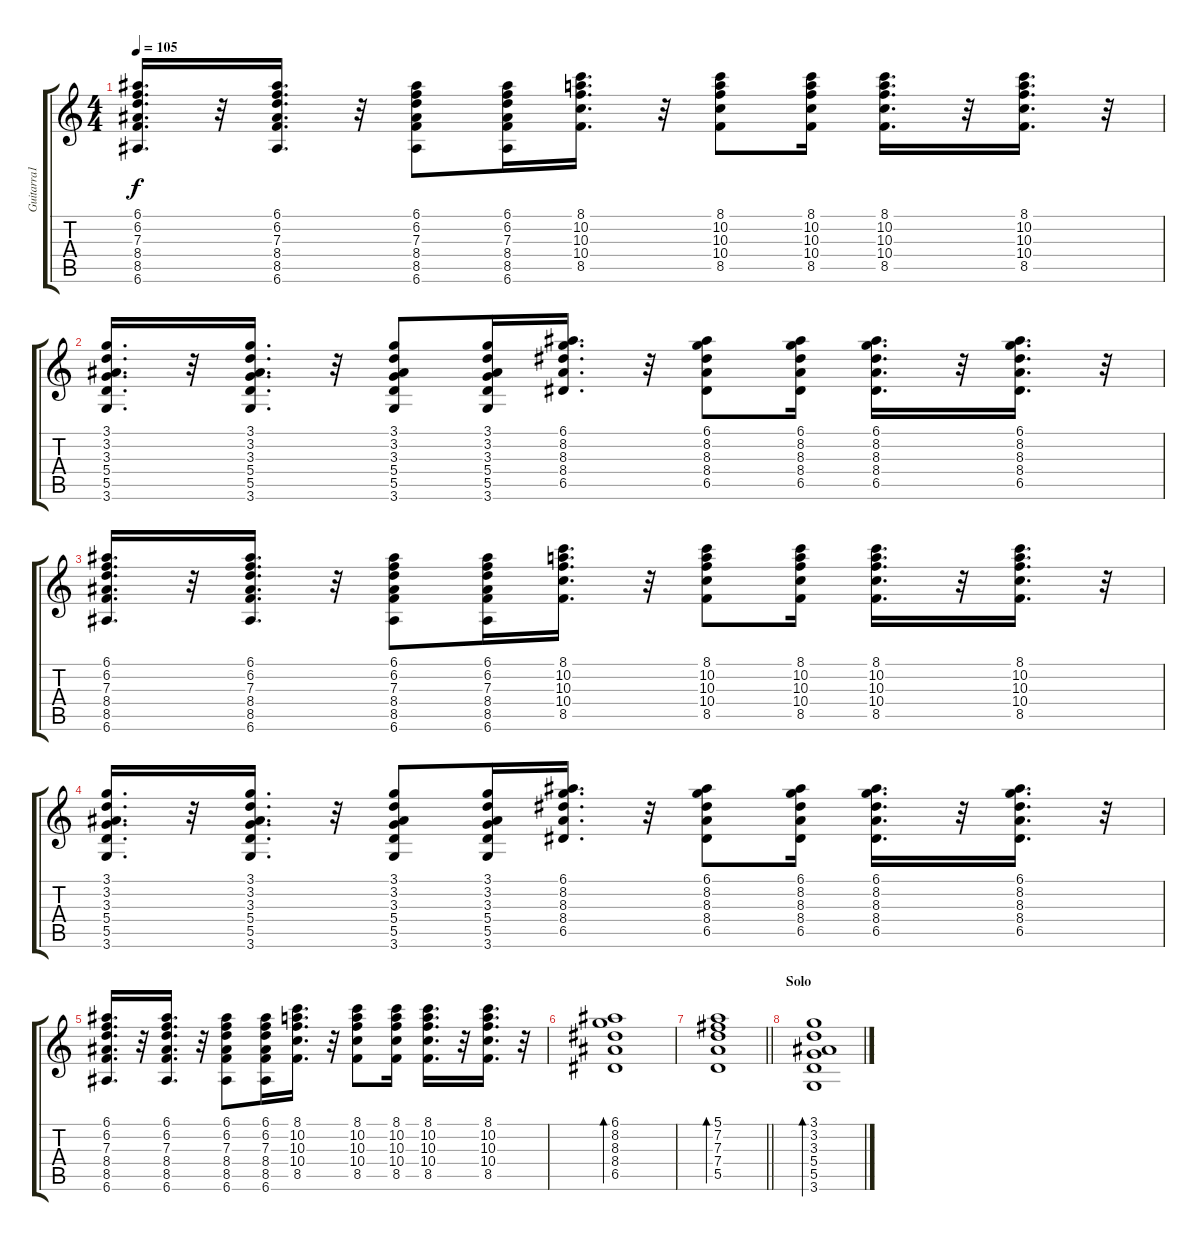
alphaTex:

\track ("Guitarra1" "Guitarra1") {instrument overdrivenguitar}
\staff {score tabs}
\tuning (E4 B3 G3 D3 A2 E2) {hide}
\ts (4 4)
\tempo 105
\clef g2
\ks c
(6.1 6.2 7.3 8.4 8.5 6.6).16{d dy f} r.32 (6.1 6.2 7.3 8.4 8.5 6.6).16{d} r.32 (6.1 6.2 7.3 8.4 8.5 6.6).8 (6.1 6.2 7.3 8.4 8.5 6.6).16 (8.1 10.2 10.3 10.4 8.5).16{d} r.32 (8.1 10.2 10.3 10.4 8.5).8 (8.1 10.2 10.3 10.4 8.5).16 (8.1 10.2 10.3 10.4 8.5).16{d} r.32 (8.1 10.2 10.3 10.4 8.5).16{d} r.32 |
(3.1 3.2 3.3 5.4 5.5 3.6).16{d} r.32 (3.1 3.2 3.3 5.4 5.5 3.6).16{d} r.32 (3.1 3.2 3.3 5.4 5.5 3.6).8 (3.1 3.2 3.3 5.4 5.5 3.6).16 (6.1 8.2 8.3 8.4 6.5).16{d} r.32 (6.1 8.2 8.3 8.4 6.5).8 (6.1 8.2 8.3 8.4 6.5).16 (6.1 8.2 8.3 8.4 6.5).16{d} r.32 (6.1 8.2 8.3 8.4 6.5).16{d} r.32 |
(6.1 6.2 7.3 8.4 8.5 6.6).16{d} r.32 (6.1 6.2 7.3 8.4 8.5 6.6).16{d} r.32 (6.1 6.2 7.3 8.4 8.5 6.6).8 (6.1 6.2 7.3 8.4 8.5 6.6).16 (8.1 10.2 10.3 10.4 8.5).16{d} r.32 (8.1 10.2 10.3 10.4 8.5).8 (8.1 10.2 10.3 10.4 8.5).16 (8.1 10.2 10.3 10.4 8.5).16{d} r.32 (8.1 10.2 10.3 10.4 8.5).16{d} r.32 |
(3.1 3.2 3.3 5.4 5.5 3.6).16{d} r.32 (3.1 3.2 3.3 5.4 5.5 3.6).16{d} r.32 (3.1 3.2 3.3 5.4 5.5 3.6).8 (3.1 3.2 3.3 5.4 5.5 3.6).16 (6.1 8.2 8.3 8.4 6.5).16{d} r.32 (6.1 8.2 8.3 8.4 6.5).8 (6.1 8.2 8.3 8.4 6.5).16 (6.1 8.2 8.3 8.4 6.5).16{d} r.32 (6.1 8.2 8.3 8.4 6.5).16{d} r.32 |
(6.1 6.2 7.3 8.4 8.5 6.6).16{d} r.32 (6.1 6.2 7.3 8.4 8.5 6.6).16{d} r.32 (6.1 6.2 7.3 8.4 8.5 6.6).8 (6.1 6.2 7.3 8.4 8.5 6.6).16 (8.1 10.2 10.3 10.4 8.5).16{d} r.32 (8.1 10.2 10.3 10.4 8.5).8 (8.1 10.2 10.3 10.4 8.5).16 (8.1 10.2 10.3 10.4 8.5).16{d} r.32 (8.1 10.2 10.3 10.4 8.5).16{d} r.32 |
(6.1 8.2 8.3 8.4 6.5).1{bd 60} |
\barLineRight lightlight
(5.1 7.2 7.3 7.4 5.5).1{bd 60} |
\section ("" "Solo")
(3.1 3.2 3.3 5.4 5.5 3.6).1{bd 120 volume 0}
